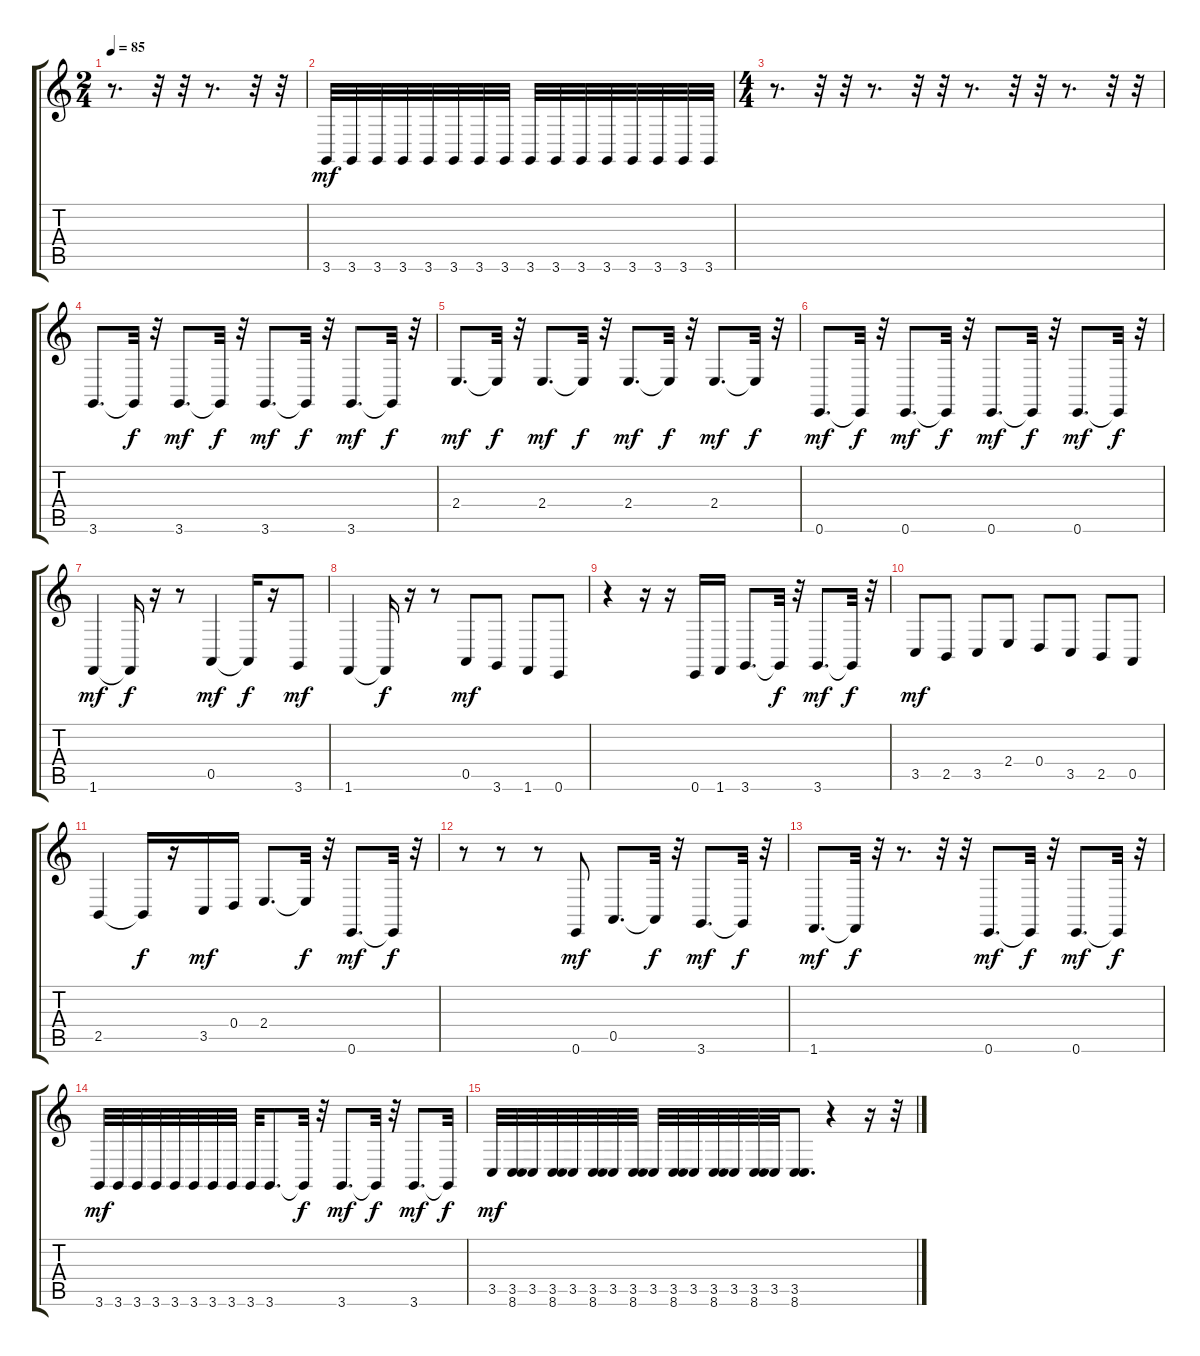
\track "" {instrument timpani}
\staff {score tabs}
\tuning (E4 B3 G3 D3 A2 E2) {hide}
\ts (2 4)
\tempo 85
\clef g2
\ks c
r.8{d dy f} r.32 r.32 r.8{d} r.32 r.32 |
3.6.32{dy mf} 3.6.32 3.6.32 3.6.32 3.6.32 3.6.32 3.6.32 3.6.32 3.6.32 3.6.32 3.6.32 3.6.32 3.6.32 3.6.32 3.6.32 3.6.32 |
\ts (4 4)
r.8{d} r.32 r.32 r.8{d} r.32 r.32 r.8{d} r.32 r.32 r.8{d} r.32 r.32 |
3.6.8{d} 3.6{t}.32{dy f} r.32 3.6.8{d dy mf} 3.6{t}.32{dy f} r.32 3.6.8{d dy mf} 3.6{t}.32{dy f} r.32 3.6.8{d dy mf} 3.6{t}.32{dy f} r.32 |
2.4.8{d dy mf} 2.4{t}.32{dy f} r.32 2.4.8{d dy mf} 2.4{t}.32{dy f} r.32 2.4.8{d dy mf} 2.4{t}.32{dy f} r.32 2.4.8{d dy mf} 2.4{t}.32{dy f} r.32 |
0.6.8{d dy mf} 0.6{t}.32{dy f} r.32 0.6.8{d dy mf} 0.6{t}.32{dy f} r.32 0.6.8{d dy mf} 0.6{t}.32{dy f} r.32 0.6.8{d dy mf} 0.6{t}.32{dy f} r.32 |
1.6.4{dy mf} 1.6{t}.16{dy f} r.16 r.8 0.5.4{dy mf} 0.5{t}.16{dy f} r.16 3.6.8{dy mf} |
1.6.4 1.6{t}.16{dy f} r.16 r.8 0.5.8{dy mf} 3.6.8 1.6.8 0.6.8 |
r.4 r.16 r.16 0.6.16 1.6.16 3.6.8{d} 3.6{t}.32{dy f} r.32 3.6.8{d dy mf} 3.6{t}.32{dy f} r.32 |
3.5.8{dy mf} 2.5.8 3.5.8 2.4.8 0.4.8 3.5.8 2.5.8 0.5.8 |
2.5.4 2.5{t}.16{dy f} r.16 3.5.16{dy mf} 0.4.16 2.4.8{d} 2.4{t}.32{dy f} r.32 0.6.8{d dy mf} 0.6{t}.32{dy f} r.32 |
r.8 r.8 r.8 0.6.8{dy mf} 0.5.8{d} 0.5{t}.32{dy f} r.32 3.6.8{d dy mf} 3.6{t}.32{dy f} r.32 |
1.6.8{d dy mf} 1.6{t}.32{dy f} r.32 r.8{d} r.32 r.32 0.6.8{d dy mf} 0.6{t}.32{dy f} r.32 0.6.8{d dy mf} 0.6{t}.32{dy f} r.32 |
3.6.32{dy mf} 3.6.32 3.6.32 3.6.32 3.6.32 3.6.32 3.6.32 3.6.32 3.6.32 3.6.8{d} 3.6{t}.32{dy f} r.32 3.6.8{d dy mf} 3.6{t}.32{dy f} r.32 3.6.8{d dy mf} 3.6{t}.32{dy f} |
3.5.32{dy mf} (3.5 8.6).32 3.5.32 (3.5 8.6).32 3.5.32 (3.5 8.6).32 3.5.32 (3.5 8.6).32 3.5.32 (3.5 8.6).32 3.5.32 (3.5 8.6).32 3.5.32 (3.5 8.6).32 3.5.32 (3.5 8.6).8{d} r.4 r.16 r.32
